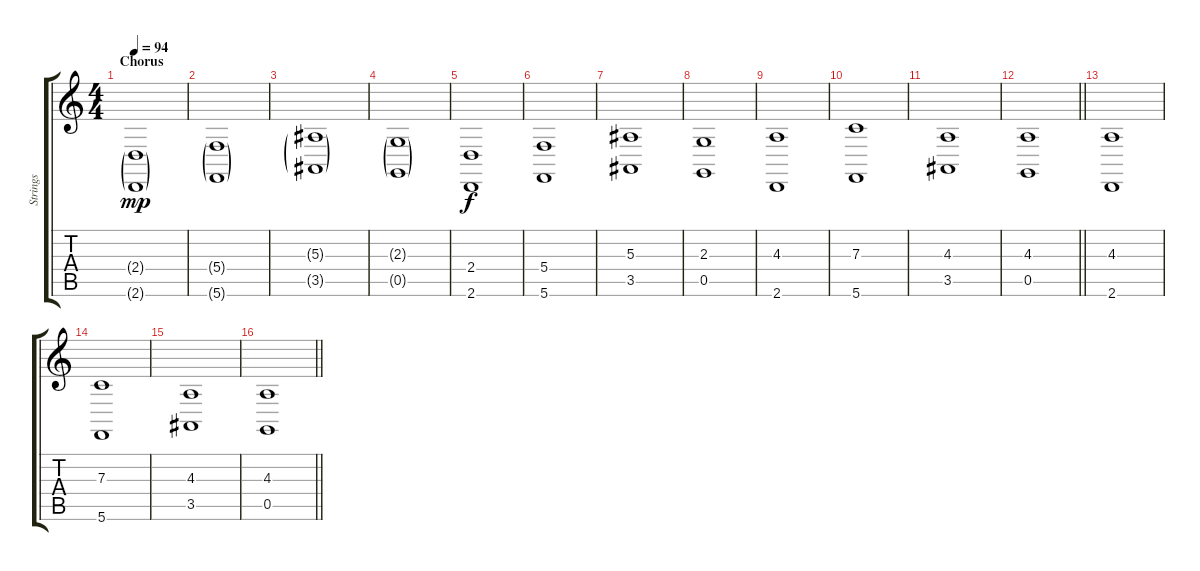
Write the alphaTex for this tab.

\track ("Strings" "Strings") {instrument stringensemble1}
\staff {score tabs}
\tuning (D4 A3 F3 C3 G2 C2) {hide}
\ts (4 4)
\section ("" "Chorus")
\tempo 94
\clef g2
\ks c
(2.4{g} 2.6{g}).1{dy mp} |
(5.4{g} 5.6{g}).1 |
(5.3{g} 3.5{g}).1 |
(2.3{g} 0.5{g}).1 |
(2.4 2.6).1{dy f} |
(5.4 5.6).1 |
(5.3 3.5).1 |
(2.3 0.5).1 |
(4.3 2.6).1 |
(7.3 5.6).1 |
(4.3 3.5).1 |
\barLineRight lightlight
(4.3 0.5).1 |
(4.3 2.6).1 |
(7.3 5.6).1 |
(4.3 3.5).1 |
\barLineRight lightlight
(4.3 0.5).1
